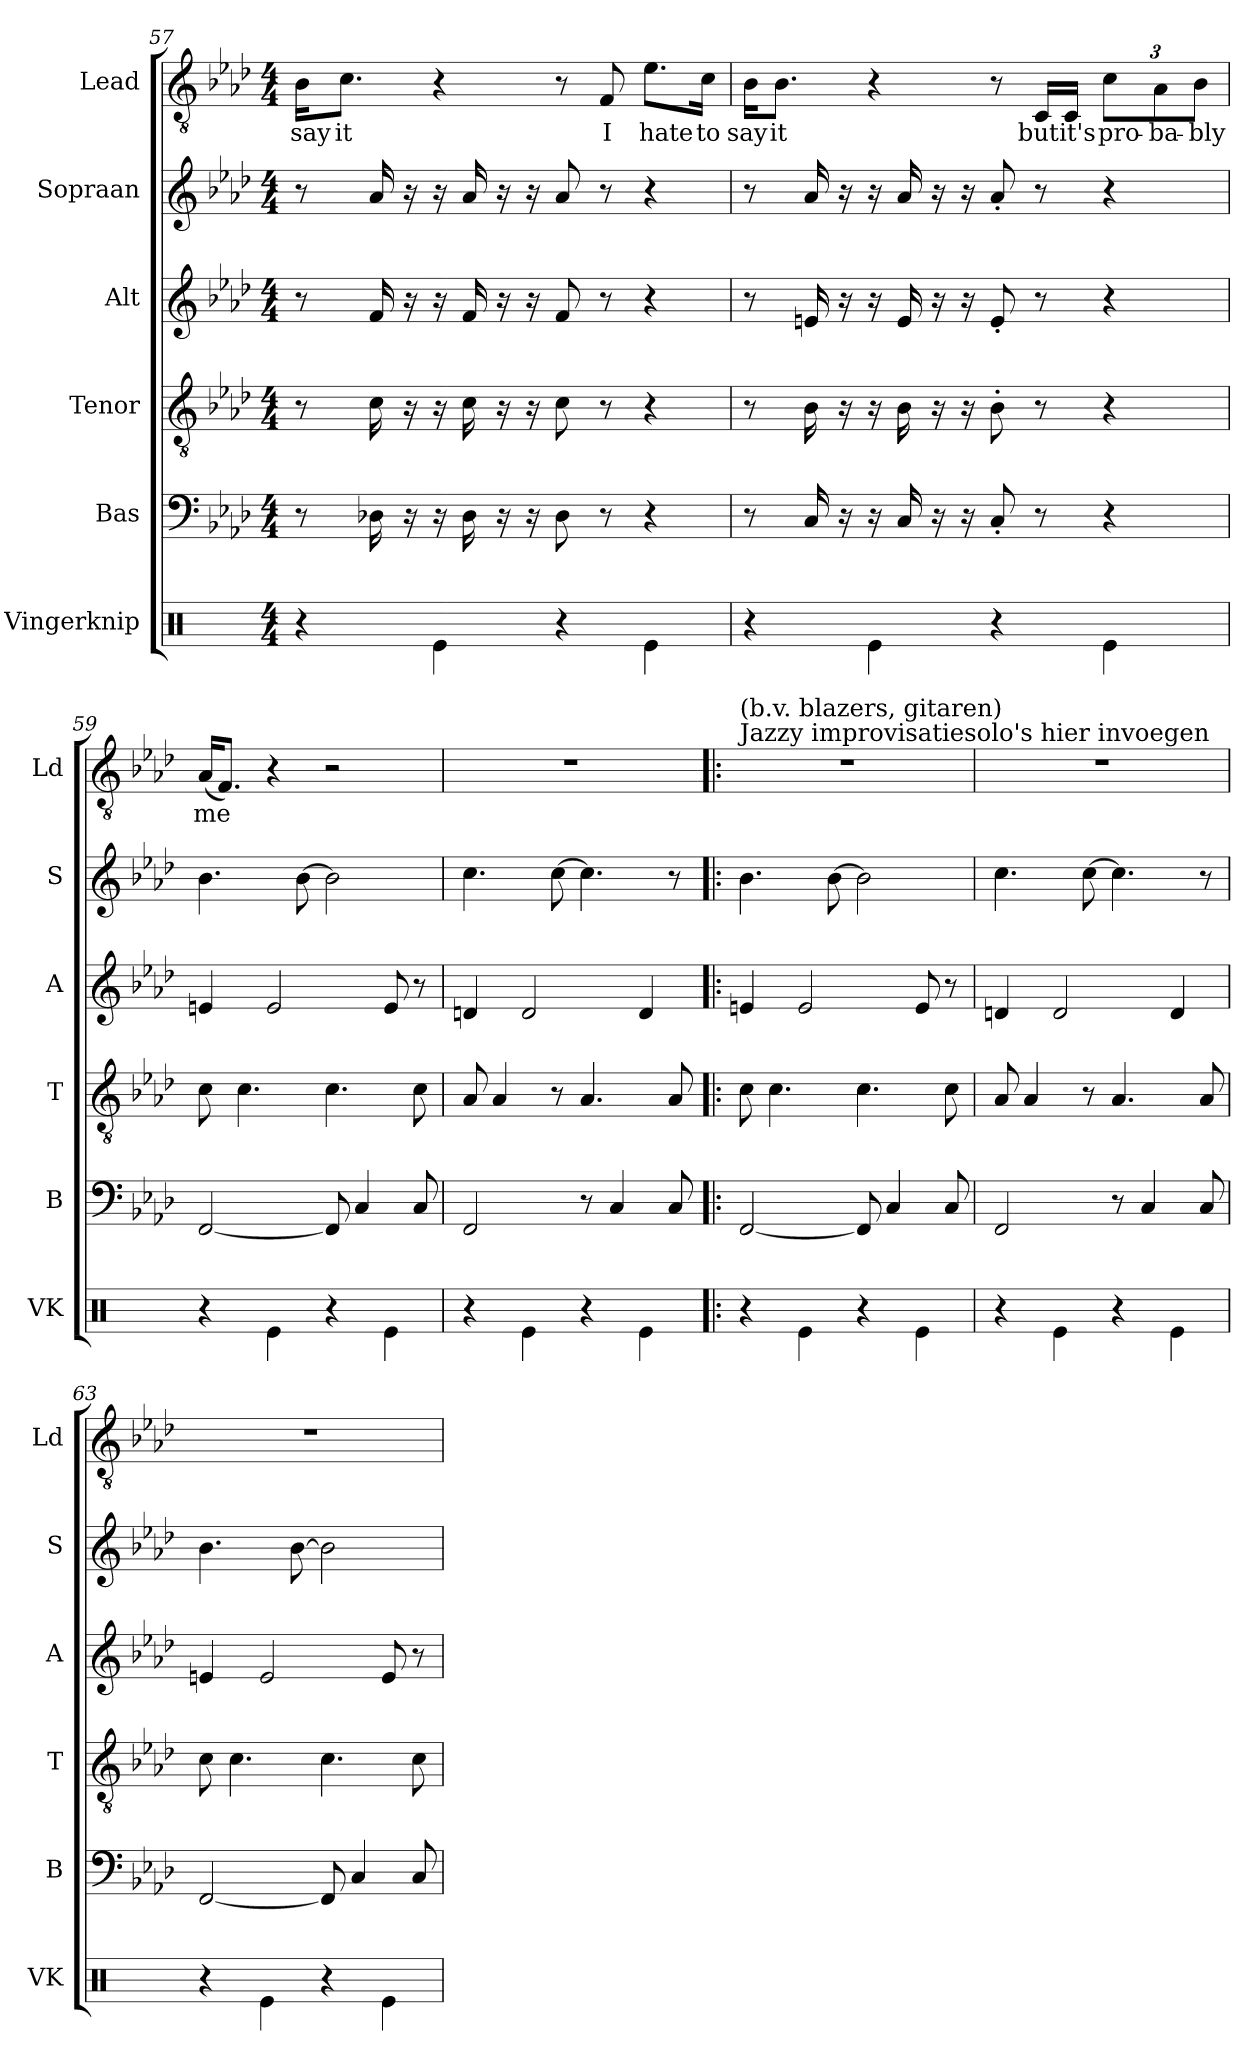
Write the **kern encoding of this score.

**kern	**kern	**kern	**kern	**kern	**kern	**text
*part6	*part5	*part4	*part3	*part2	*part1	*part1
*staff6	*staff5	*staff4	*staff3	*staff2	*staff1	*staff1
*I"Vingerknip	*I"Bas	*I"Tenor	*I"Alt	*I"Sopraan	*I"Lead	*
*I'VK	*I'B	*I'T	*I'A	*I'S	*I'Ld	*
!!LO:LB:g=z
*clefX	*clefF4	*clefGv2	*clefG2	*clefG2	*clefGv2	*
*k[]	*k[b-e-a-d-]	*k[b-e-a-d-]	*k[b-e-a-d-]	*k[b-e-a-d-]	*k[b-e-a-d-]	*
*M4/4	*M4/4	*M4/4	*M4/4	*M4/4	*M4/4	*
=57	=57	=57	=57	=57	=57	=57
!	!	!	!	!	!	!LO:LY:b
4r	8r	8r	8r	8r	16B-\KL	say
!	!	!	!	!	!	!LO:LY:b
.	.	.	.	.	8.c\J	it
.	16D-X\	16c\	16f/	16a-/	.	.
.	16r	16r	16r	16r	.	.
4Re\	16r	16r	16r	16r	4r	.
.	16D-\	16c\	16f/	16a-/	.	.
.	16r	16r	16r	16r	.	.
.	16r	16r	16r	16r	.	.
4r	8D-\	8c\	8f/	8a-/	8r	.
!	!	!	!	!	!	!LO:LY:b
.	8r	8r	8r	8r	8F/	I
!	!	!	!	!	!	!LO:LY:b
4Re\	4r	4r	4r	4r	8.e-\L	hate
!	!	!	!	!	!	!LO:LY:b
.	.	.	.	.	16c\Jk	to
=58	=58	=58	=58	=58	=58	=58
!	!	!	!	!	!	!LO:LY:b
4r	8r	8r	8r	8r	16B-\KL	say
!	!	!	!	!	!	!LO:LY:b
.	.	.	.	.	8.B-\J	it
.	16C/	16B-\	16en/	16a-/	.	.
.	16r	16r	16r	16r	.	.
4Re\	16r	16r	16r	16r	4r	.
.	16C/	16B-\	16e/	16a-/	.	.
.	16r	16r	16r	16r	.	.
.	16r	16r	16r	16r	.	.
4r	8C'/	8B-'\	8e'/	8a-'/	8r	.
!	!	!	!	!	!	!LO:LY:b
.	8r	8r	8r	8r	16C/LL	but
!	!	!	!	!	!	!LO:LY:b
.	.	.	.	.	16C/JJ	it's
*	*	*	*	*	*Xbrackettup	*
!	!	!	!	!	!	!LO:LY:b
4Re\	4r	4r	4r	4r	12c\L	pro-
!	!	!	!	!	!	!LO:LY:b
.	.	.	.	.	12A-\	-ba-
!	!	!	!	!	!	!LO:LY:b
.	.	.	.	.	12B-\J	-bly
=59	=59	=59	=59	=59	=59	=59
!	!	!	!	!	!	!LO:LY:b
4r	[2FF/	8c\	4en/	4.b-\	(<16A-/KL	me
.	.	.	.	.	8.F/J)	.
.	.	4.c\	.	.	.	.
4Re\	.	.	2e/	.	4r	.
.	.	.	.	[8b-\	.	.
4r	8FF/]	4.c\	.	2b-\]	2r	.
.	4C/	.	.	.	.	.
4Re\	.	.	8e/	.	.	.
.	8C/	8c\	8r	.	.	.
!!LO:PB:g=z
=60	=60	=60	=60	=60	=60	=60
4r	2FF/	8A-/	4dn/	4.cc\	1r	.
.	.	4A-/	.	.	.	.
4Re\	.	.	2d/	.	.	.
.	.	8r	.	[8cc\	.	.
4r	8r	4.A-/	.	4.cc\]	.	.
.	4C/	.	.	.	.	.
4Re\	.	.	4d/	.	.	.
.	8C/	8A-/	.	8r	.	.
=61!|:	=61!|:	=61!|:	=61!|:	=61!|:	=61!|:	=61!|:
!	!	!	!	!	!LO:TX:t=Jazzy improvisatiesolo's hier invoegen	!
!	!	!	!	!	!LO:TX:t=(b.v. blazers, gitaren)	!
4r	[2FF/	8c\	4en/	4.b-\	1r	.
.	.	4.c\	.	.	.	.
4Re\	.	.	2e/	.	.	.
.	.	.	.	[8b-\	.	.
4r	8FF/]	4.c\	.	2b-\]	.	.
.	4C/	.	.	.	.	.
4Re\	.	.	8e/	.	.	.
.	8C/	8c\	8r	.	.	.
=62	=62	=62	=62	=62	=62	=62
4r	2FF/	8A-/	4dn/	4.cc\	1r	.
.	.	4A-/	.	.	.	.
4Re\	.	.	2d/	.	.	.
.	.	8r	.	[8cc\	.	.
4r	8r	4.A-/	.	4.cc\]	.	.
.	4C/	.	.	.	.	.
4Re\	.	.	4d/	.	.	.
.	8C/	8A-/	.	8r	.	.
=63	=63	=63	=63	=63	=63	=63
4r	[2FF/	8c\	4en/	4.b-\	1r	.
.	.	4.c\	.	.	.	.
4Re\	.	.	2e/	.	.	.
.	.	.	.	[8b-\	.	.
4r	8FF/]	4.c\	.	2b-\]	.	.
.	4C/	.	.	.	.	.
4Re\	.	.	8e/	.	.	.
.	8C/	8c\	8r	.	.	.
=	=	=	=	=	=	=
*-	*-	*-	*-	*-	*-	*-
